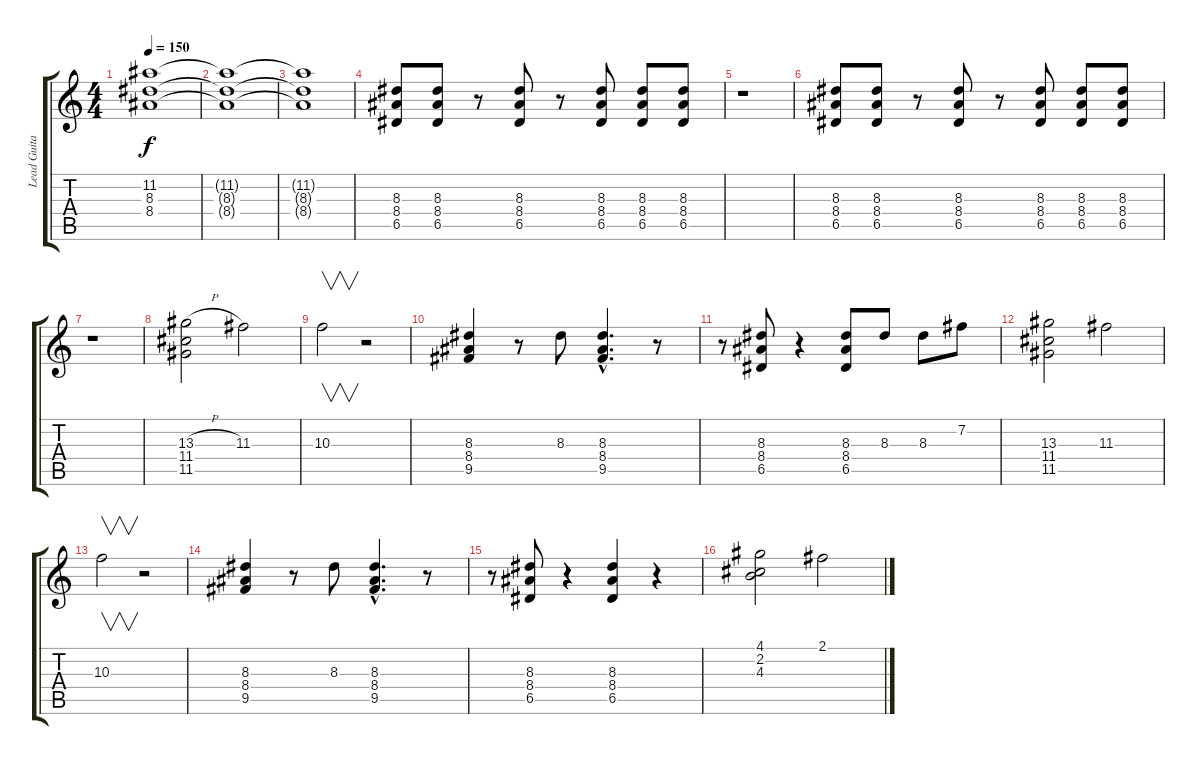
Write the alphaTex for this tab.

\track ("Lead Guitar" "Lead Guita") {instrument overdrivenguitar}
\staff {score tabs}
\tuning (E4 B3 G3 D3 A2 E2) {hide}
\ts (4 4)
\tempo 150
\clef g2
\ks c
(11.2{t} 8.3{t} 8.4{t}).1{dy f} |
(11.2{t} 8.3{t} 8.4{t}).1 |
(11.2{t} 8.3{t} 8.4{t}).1 |
(8.3 8.4 6.5).8 (8.3 8.4 6.5).8 r.8 (8.3 8.4 6.5).8 r.8 (8.3 8.4 6.5).8 (8.3 8.4 6.5).8 (8.3 8.4 6.5).8 |
r.1 |
(8.3 8.4 6.5).8 (8.3 8.4 6.5).8 r.8 (8.3 8.4 6.5).8 r.8 (8.3 8.4 6.5).8 (8.3 8.4 6.5).8 (8.3 8.4 6.5).8 |
r.1 |
(13.3{h} 11.4 11.5).2 11.3.2 |
10.3.2{v} r.2 |
(8.3 8.4 9.5).4 r.8 8.3.8 (8.3{hac} 8.4{hac} 9.5{hac}).4{d} r.8 |
r.8 (8.3 8.4 6.5).8 r.4 (8.3 8.4 6.5).8 8.3.8 8.3.8 7.2.8 |
(13.3 11.4 11.5).2 11.3.2 |
10.3.2{v} r.2 |
(8.3 8.4 9.5).4 r.8 8.3.8 (8.3{hac} 8.4{hac} 9.5{hac}).4{d} r.8 |
r.8 (8.3 8.4 6.5).8 r.4 (8.3 8.4 6.5).4 r.4 |
(4.1 2.2 4.3).2 2.1.2
